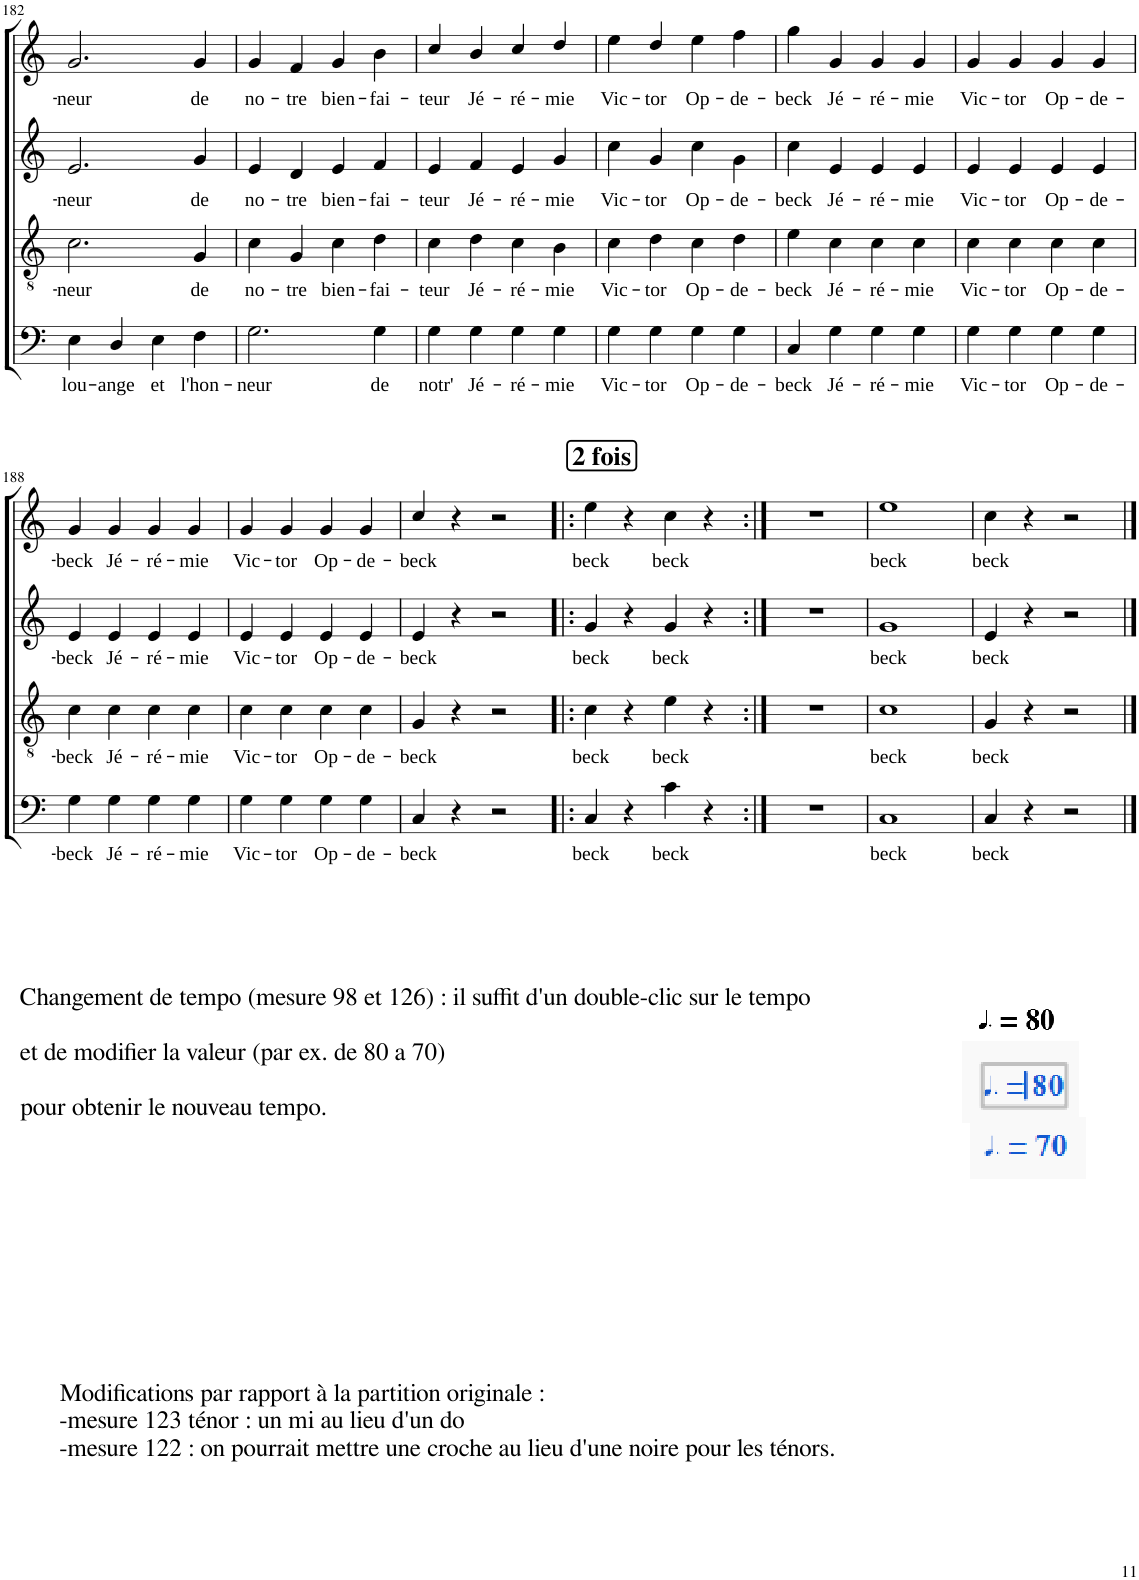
**kern	**text	**kern	**text	**kern	**text	**kern	**text
*part4	*part4	*part3	*part3	*part2	*part2	*part1	*part1
*staff4	*staff4	*staff3	*staff3	*staff2	*staff2	*staff1	*staff1
*I"Bass	*	*I"Tenor	*	*I"Alto	*	*I"Soprano	*
!!LO:PB:g=z
*clefF4	*	*clefGv2	*	*clefG2	*	*clefG2	*
*k[]	*	*k[]	*	*k[]	*	*k[]	*
*M4/4	*	*M4/4	*	*M4/4	*	*M4/4	*
*met(c)	*	*met(c)	*	*met(c)	*	*met(c)	*
=182	=182	=182	=182	=182	=182	=182	=182
!	!LO:LY:b	!	!LO:LY:b	!	!LO:LY:b	!	!LO:LY:b
4E\	lou-	2.c\	-neur	2.e/	-neur	2.g/	-neur
!	!LO:LY:b	!	!	!	!	!	!
4D/	-ange	.	.	.	.	.	.
!	!LO:LY:b	!	!	!	!	!	!
4E\	et	.	.	.	.	.	.
!	!LO:LY:b	!	!LO:LY:b	!	!LO:LY:b	!	!LO:LY:b
4F\	l'hon-	4G/	de	4g/	de	4g/	de
=183	=183	=183	=183	=183	=183	=183	=183
!	!LO:LY:b	!	!LO:LY:b	!	!LO:LY:b	!	!LO:LY:b
2.G\	-neur	4c\	no-	4e/	no-	4g/	no-
!	!	!	!LO:LY:b	!	!LO:LY:b	!	!LO:LY:b
.	.	4G/	-tre	4d/	-tre	4f/	-tre
!	!	!	!LO:LY:b	!	!LO:LY:b	!	!LO:LY:b
.	.	4c\	bien-	4e/	bien-	4g/	bien-
!	!LO:LY:b	!	!LO:LY:b	!	!LO:LY:b	!	!LO:LY:b
4G\	de	4d\	-fai-	4f/	-fai-	4b\	-fai-
=184	=184	=184	=184	=184	=184	=184	=184
!	!LO:LY:b	!	!LO:LY:b	!	!LO:LY:b	!	!LO:LY:b
4G\	notr'	4c\	-teur	4e/	-teur	4cc/	-teur
!	!LO:LY:b	!	!LO:LY:b	!	!LO:LY:b	!	!LO:LY:b
4G\	Jé-	4d\	Jé-	4f/	Jé-	4b/	Jé-
!	!LO:LY:b	!	!LO:LY:b	!	!LO:LY:b	!	!LO:LY:b
4G\	-ré-	4c\	-ré-	4e/	-ré-	4cc/	-ré-
!	!LO:LY:b	!	!LO:LY:b	!	!LO:LY:b	!	!LO:LY:b
4G\	-mie	4B\	-mie	4g/	-mie	4dd/	-mie
=185	=185	=185	=185	=185	=185	=185	=185
!	!LO:LY:b	!	!LO:LY:b	!	!LO:LY:b	!	!LO:LY:b
4G\	Vic-	4c\	Vic-	4cc\	Vic-	4ee\	Vic-
!	!LO:LY:b	!	!LO:LY:b	!	!LO:LY:b	!	!LO:LY:b
4G\	-tor	4d\	-tor	4g/	-tor	4dd/	-tor
!	!LO:LY:b	!	!LO:LY:b	!	!LO:LY:b	!	!LO:LY:b
4G\	Op-	4c\	Op-	4cc\	Op-	4ee\	Op-
!	!LO:LY:b	!	!LO:LY:b	!	!LO:LY:b	!	!LO:LY:b
4G\	-de-	4d\	-de-	4g\	-de-	4ff\	-de-
=186	=186	=186	=186	=186	=186	=186	=186
!	!LO:LY:b	!	!LO:LY:b	!	!LO:LY:b	!	!LO:LY:b
4C/	-beck	4e\	-beck	4cc\	-beck	4gg\	-beck
!	!LO:LY:b	!	!LO:LY:b	!	!LO:LY:b	!	!LO:LY:b
4G\	Jé-	4c\	Jé-	4e/	Jé-	4g/	Jé-
!	!LO:LY:b	!	!LO:LY:b	!	!LO:LY:b	!	!LO:LY:b
4G\	-ré-	4c\	-ré-	4e/	-ré-	4g/	-ré-
!	!LO:LY:b	!	!LO:LY:b	!	!LO:LY:b	!	!LO:LY:b
4G\	-mie	4c\	-mie	4e/	-mie	4g/	-mie
=187	=187	=187	=187	=187	=187	=187	=187
!	!LO:LY:b	!	!LO:LY:b	!	!LO:LY:b	!	!LO:LY:b
4G\	Vic-	4c\	Vic-	4e/	Vic-	4g/	Vic-
!	!LO:LY:b	!	!LO:LY:b	!	!LO:LY:b	!	!LO:LY:b
4G\	-tor	4c\	-tor	4e/	-tor	4g/	-tor
!	!LO:LY:b	!	!LO:LY:b	!	!LO:LY:b	!	!LO:LY:b
4G\	Op-	4c\	Op-	4e/	Op-	4g/	Op-
!	!LO:LY:b	!	!LO:LY:b	!	!LO:LY:b	!	!LO:LY:b
4G\	de-	4c\	-de-	4e/	-de-	4g/	-de-
!!LO:LB:g=z
=188	=188	=188	=188	=188	=188	=188	=188
!LO:TX:b:t=Modifications par rapport à la partition originale &colon;	!	!	!	!	!	!	!
!LO:TX:b:t=-mesure 123 ténor &colon; un mi au lieu d'un do	!	!	!	!	!	!	!
!LO:TX:b:t=-mesure 122 &colon; on pourrait mettre une croche au lieu d'une noire pour les ténors.	!	!	!	!	!	!	!
!	!LO:LY:b	!	!LO:LY:b	!	!LO:LY:b	!	!LO:LY:b
4G\	-beck	4c\	-beck	4e/	-beck	4g/	-beck
!	!LO:LY:b	!	!LO:LY:b	!	!LO:LY:b	!	!LO:LY:b
4G\	Jé-	4c\	Jé-	4e/	Jé-	4g/	Jé-
!	!LO:LY:b	!	!LO:LY:b	!	!LO:LY:b	!	!LO:LY:b
4G\	-ré-	4c\	-ré-	4e/	-ré-	4g/	-ré-
!	!LO:LY:b	!	!LO:LY:b	!	!LO:LY:b	!	!LO:LY:b
4G\	-mie	4c\	-mie	4e/	-mie	4g/	-mie
=189	=189	=189	=189	=189	=189	=189	=189
!	!LO:LY:b	!	!LO:LY:b	!	!LO:LY:b	!	!LO:LY:b
4G\	Vic-	4c\	Vic-	4e/	Vic-	4g/	Vic-
!	!LO:LY:b	!	!LO:LY:b	!	!LO:LY:b	!	!LO:LY:b
4G\	-tor	4c\	-tor	4e/	-tor	4g/	-tor
!	!LO:LY:b	!	!LO:LY:b	!	!LO:LY:b	!	!LO:LY:b
4G\	Op-	4c\	Op-	4e/	Op-	4g/	Op-
!	!LO:LY:b	!	!LO:LY:b	!	!LO:LY:b	!	!LO:LY:b
4G\	-de-	4c\	-de-	4e/	-de-	4g/	-de-
=190	=190	=190	=190	=190	=190	=190	=190
!	!LO:LY:b	!	!LO:LY:b	!	!LO:LY:b	!	!LO:LY:b
4C/	-beck	4G/	-beck	4e/	-beck	4cc/	-beck
4r	.	4r	.	4r	.	4r	.
2r	.	2r	.	2r	.	2r	.
!!LO:REH:place=s1:a:B:cj:fs=14:t=2 fois
=191!|:	=191!|:	=191!|:	=191!|:	=191!|:	=191!|:	=191!|:	=191!|:
!	!LO:LY:b	!	!LO:LY:b	!	!LO:LY:b	!	!LO:LY:b
4C/	beck	4c\	beck	4g/	beck	4ee\	beck
4r	.	4r	.	4r	.	4r	.
!	!LO:LY:b	!	!LO:LY:b	!	!LO:LY:b	!	!LO:LY:b
4c\	beck	4e\	beck	4g/	beck	4cc\	beck
4r	.	4r	.	4r	.	4r	.
=192:|!	=192:|!	=192:|!	=192:|!	=192:|!	=192:|!	=192:|!	=192:|!
1r	.	1r	.	1r	.	1r	.
=193	=193	=193	=193	=193	=193	=193	=193
!	!LO:LY:b	!	!LO:LY:b	!	!LO:LY:b	!	!LO:LY:b
1C	beck	1c	beck	1g	beck	1ee	beck
=194	=194	=194	=194	=194	=194	=194	=194
!	!LO:LY:b	!	!LO:LY:b	!	!LO:LY:b	!	!LO:LY:b
4C/	beck	4G/	beck	4e/	beck	4cc\	beck
4r	.	4r	.	4r	.	4r	.
2r	.	2r	.	2r	.	2r	.
==	==	==	==	==	==	==	==
*-	*-	*-	*-	*-	*-	*-	*-
